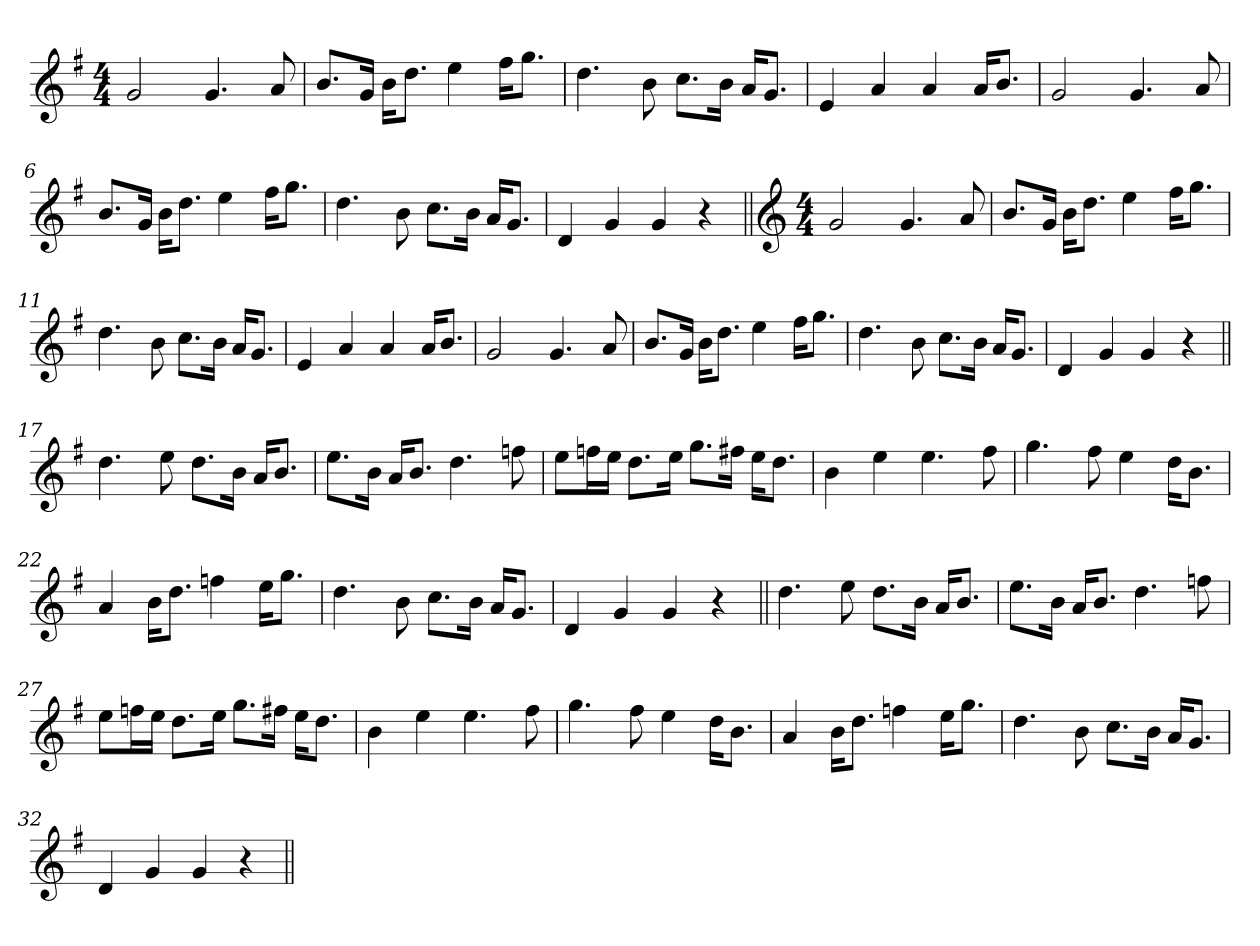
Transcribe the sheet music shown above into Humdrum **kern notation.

**kern
*part1
*staff1
*clefG2
*k[f#]
*G:
*M4/4
=1
2g/
4.g/
8a/
=2
8.b/L
16g/Jk
16b\KL
8.dd\J
4ee\
16ff#\KL
8.gg\J
=3
4.dd\
8b\
8.cc\L
16b\Jk
16a/KL
8.g/J
=4
4e/
4a/
4a/
16a/KL
8.b/J
=5
2g/
4.g/
8a/
=6
8.b/L
16g/Jk
16b\KL
8.dd\J
4ee\
16ff#\KL
8.gg\J
!!LO:LB:g=z
=7
4.dd\
8b\
8.cc\L
16b\Jk
16a/KL
8.g/J
=8
4d/
4g/
4g/
4r
=9||
*clefG2
*M4/4
2g/
4.g/
8a/
=10
8.b/L
16g/Jk
16b\KL
8.dd\J
4ee\
16ff#\KL
8.gg\J
=11
4.dd\
8b\
8.cc\L
16b\Jk
16a/KL
8.g/J
=12
4e/
4a/
4a/
16a/KL
8.b/J
!!LO:LB:g=z
=13
2g/
4.g/
8a/
=14
8.b/L
16g/Jk
16b\KL
8.dd\J
4ee\
16ff#\KL
8.gg\J
=15
4.dd\
8b\
8.cc\L
16b\Jk
16a/KL
8.g/J
=16
4d/
4g/
4g/
4r
=17||
4.dd\
8ee\
8.dd\L
16b\Jk
16a/KL
8.b/J
=18
8.ee\L
16b\Jk
16a/KL
8.b/J
4.dd\
8ffn\
!!LO:LB:g=z
=19
8ee\L
16ffn\L
16ee\JJ
8.dd\L
16ee\Jk
8.gg\L
16ff#X\Jk
16ee\KL
8.dd\J
=20
4b\
4ee\
4.ee\
8ff#\
=21
4.gg\
8ff#\
4ee\
16dd\KL
8.b\J
=22
4a/
16b\KL
8.dd\J
4ffn\
16ee\KL
8.gg\J
=23
4.dd\
8b\
8.cc\L
16b\Jk
16a/KL
8.g/J
=24
4d/
4g/
4g/
4r
!!LO:LB:g=z
=25||
4.dd\
8ee\
8.dd\L
16b\Jk
16a/KL
8.b/J
=26
8.ee\L
16b\Jk
16a/KL
8.b/J
4.dd\
8ffn\
=27
8ee\L
16ffn\L
16ee\JJ
8.dd\L
16ee\Jk
8.gg\L
16ff#X\Jk
16ee\KL
8.dd\J
=28
4b\
4ee\
4.ee\
8ff#\
=29
4.gg\
8ff#\
4ee\
16dd\KL
8.b\J
!!LO:LB:g=z
=30
4a/
16b\KL
8.dd\J
4ffn\
16ee\KL
8.gg\J
=31
4.dd\
8b\
8.cc\L
16b\Jk
16a/KL
8.g/J
=32
4d/
4g/
4g/
4r
=||
*-
